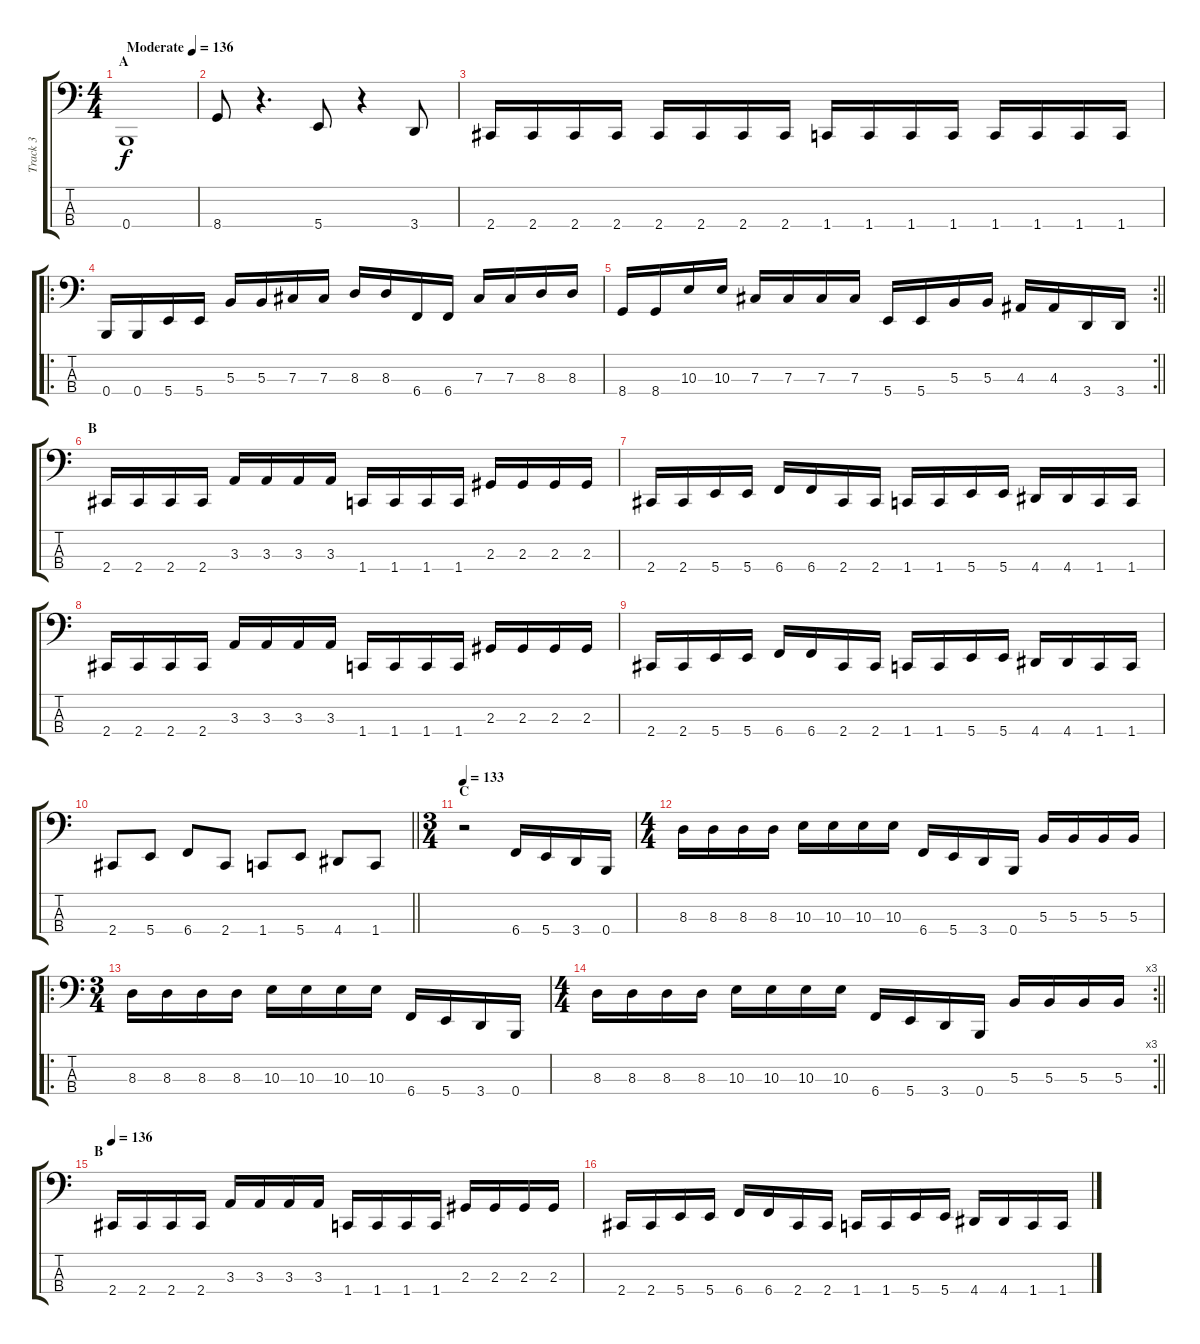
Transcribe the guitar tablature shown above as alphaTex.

\track ("Track 3" "Track 3") {instrument electricbasspick}
\staff {score tabs}
\tuning (E2 B1 Gb1 B0) {hide}
\ts (4 4)
\section ("" "A")
\tempo (136 "Moderate")
\clef f4
\ks c
0.4.1{dy f instrument electricbasspick} |
8.4.8 r.4{d} 5.4.8 r.4 3.4.8 |
2.4.16 2.4.16 2.4.16 2.4.16 2.4.16 2.4.16 2.4.16 2.4.16 1.4.16 1.4.16 1.4.16 1.4.16 1.4.16 1.4.16 1.4.16 1.4.16 |
\ro
0.4.16 0.4.16 5.4.16 5.4.16 5.3.16 5.3.16 7.3.16 7.3.16 8.3.16 8.3.16 6.4.16 6.4.16 7.3.16 7.3.16 8.3.16 8.3.16 |
\rc 2
\barLineRight lightlight
8.4.16 8.4.16 10.3.16 10.3.16 7.3.16 7.3.16 7.3.16 7.3.16 5.4.16 5.4.16 5.3.16 5.3.16 4.3.16 4.3.16 3.4.16 3.4.16 |
\section ("" "B")
2.4.16 2.4.16 2.4.16 2.4.16 3.3.16 3.3.16 3.3.16 3.3.16 1.4.16 1.4.16 1.4.16 1.4.16 2.3.16 2.3.16 2.3.16 2.3.16 |
2.4.16 2.4.16 5.4.16 5.4.16 6.4.16 6.4.16 2.4.16 2.4.16 1.4.16 1.4.16 5.4.16 5.4.16 4.4.16 4.4.16 1.4.16 1.4.16 |
2.4.16 2.4.16 2.4.16 2.4.16 3.3.16 3.3.16 3.3.16 3.3.16 1.4.16 1.4.16 1.4.16 1.4.16 2.3.16 2.3.16 2.3.16 2.3.16 |
2.4.16 2.4.16 5.4.16 5.4.16 6.4.16 6.4.16 2.4.16 2.4.16 1.4.16 1.4.16 5.4.16 5.4.16 4.4.16 4.4.16 1.4.16 1.4.16 |
\barLineRight lightlight
2.4.8 5.4.8 6.4.8 2.4.8 1.4.8 5.4.8 4.4.8 1.4.8 |
\ts (3 4)
\section ("" "C")
\tempo 133
r.2 6.4.16 5.4.16 3.4.16 0.4.16 |
\ts (4 4)
8.3.16 8.3.16 8.3.16 8.3.16 10.3.16 10.3.16 10.3.16 10.3.16 6.4.16 5.4.16 3.4.16 0.4.16 5.3.16 5.3.16 5.3.16 5.3.16 |
\ro
\ts (3 4)
8.3.16 8.3.16 8.3.16 8.3.16 10.3.16 10.3.16 10.3.16 10.3.16 6.4.16 5.4.16 3.4.16 0.4.16 |
\rc 3
\ts (4 4)
\barLineRight lightlight
8.3.16 8.3.16 8.3.16 8.3.16 10.3.16 10.3.16 10.3.16 10.3.16 6.4.16 5.4.16 3.4.16 0.4.16 5.3.16 5.3.16 5.3.16 5.3.16 |
\section ("" "B")
\tempo 136
2.4.16 2.4.16 2.4.16 2.4.16 3.3.16 3.3.16 3.3.16 3.3.16 1.4.16 1.4.16 1.4.16 1.4.16 2.3.16 2.3.16 2.3.16 2.3.16 |
2.4.16 2.4.16 5.4.16 5.4.16 6.4.16 6.4.16 2.4.16 2.4.16 1.4.16 1.4.16 5.4.16 5.4.16 4.4.16 4.4.16 1.4.16 1.4.16
